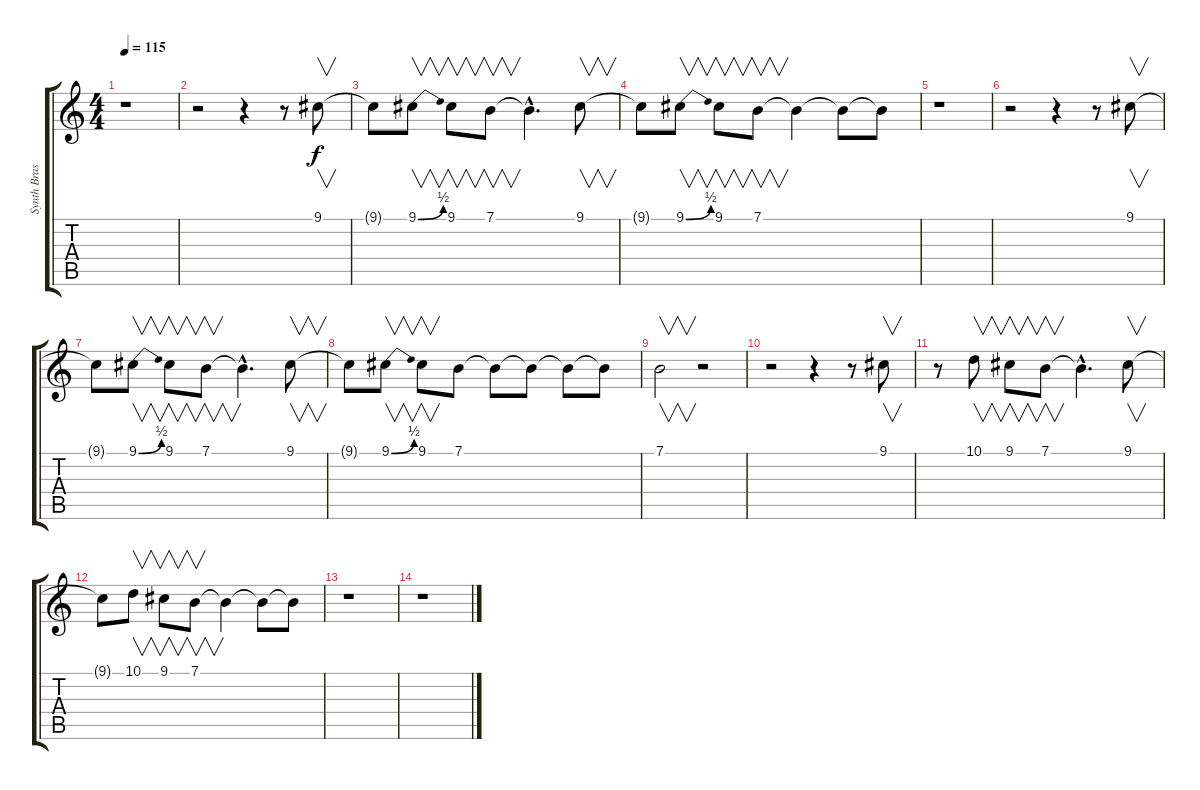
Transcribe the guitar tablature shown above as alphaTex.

\track ("Synth Brass" "Synth Bras") {instrument synthbrass2}
\staff {score tabs}
\tuning (E4 B3 G3 D3 A2 E2) {hide}
\ts (4 4)
\tempo 115
\clef g2
\ks c
r.1{dy f} |
r.2 r.4 r.8 9.1.8{v} |
9.1{t}.8 9.1{be (bend 0 0 60 2)}.8{v} 9.1.8{v} 7.1.8{v} 7.1{hac t}.4{d} 9.1.8{v} |
9.1{t}.8 9.1{be (bend 0 0 60 2)}.8{v} 9.1.8{v} 7.1.8{v} 7.1{t}.4 7.1{t}.8 7.1{t}.8 |
r.1 |
r.2 r.4 r.8 9.1.8{v} |
9.1{t}.8 9.1{be (bend 0 0 60 2)}.8{v} 9.1.8{v} 7.1.8{v} 7.1{hac t}.4{d} 9.1.8{v} |
9.1{t}.8 9.1{be (bend 0 0 60 2)}.8{v} 9.1.8{v} 7.1.8 7.1{t}.8 7.1{t}.8 7.1{t}.8 7.1{t}.8 |
7.1.2{v} r.2 |
r.2 r.4 r.8 9.1.8{v} |
r.8 10.1.8{v} 9.1.8{v} 7.1.8{v} 7.1{hac t}.4{d} 9.1.8{v} |
9.1{t}.8 10.1.8{v} 9.1.8{v} 7.1.8{v} 7.1{t}.4 7.1{t}.8 7.1{t}.8 |
r.1 |
r.1
